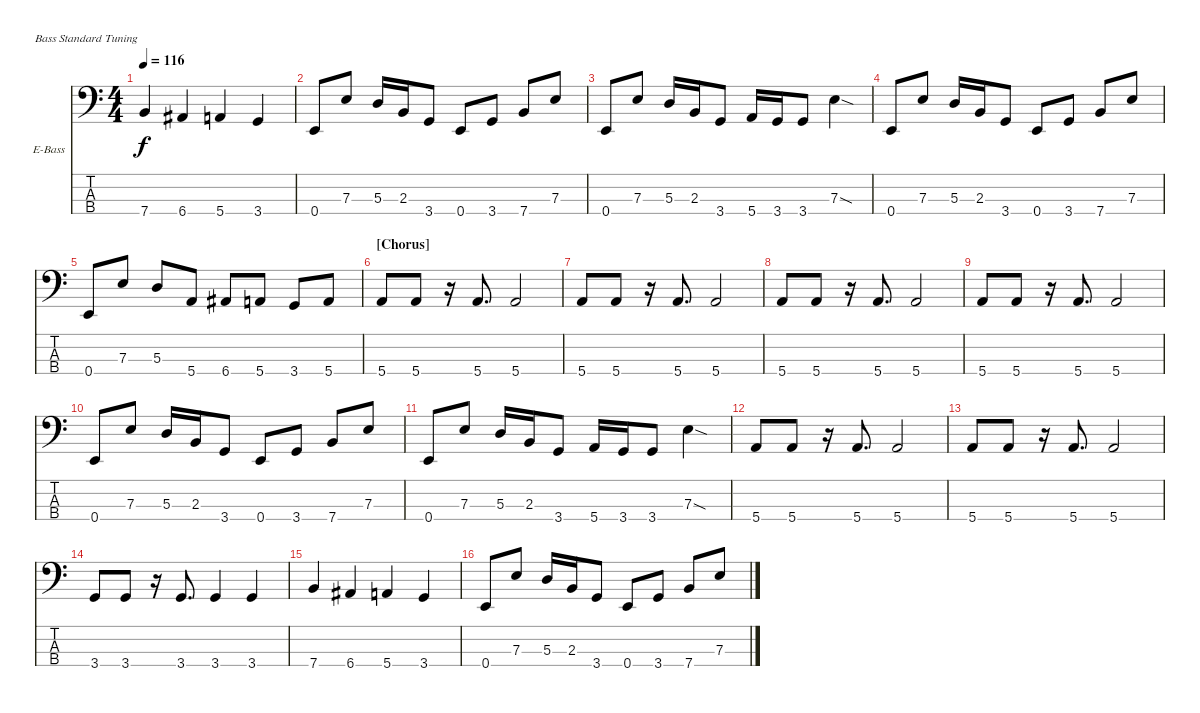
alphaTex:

\bracketExtendMode nobrackets
\firstSystemTrackNameOrientation horizontal
\otherSystemsTrackNameOrientation horizontal
\track ("Bass" "E-Bass") {instrument electricbassfinger}
\staff {score tabs}
\tuning (G2 D2 A1 E1)
\ts (4 4)
\tempo 116
\clef f4
\ks c
7.4.4{dy f} 6.4.4 5.4.4 3.4.4 |
0.4.8 7.3.8 5.3.16 2.3.16 3.4.8 0.4.8 3.4.8 7.4.8 7.3.8 |
0.4.8 7.3.8 5.3.16 2.3.16 3.4.8 5.4.16 3.4.16 3.4.8 7.3{sod}.4 |
0.4.8 7.3.8 5.3.16 2.3.16 3.4.8 0.4.8 3.4.8 7.4.8 7.3.8 |
0.4.8 7.3.8 5.3.8 5.4.8 6.4.8 5.4.8 3.4.8 5.4.8 |
\section ("" "[Chorus]")
5.4.8 5.4.8 r.16 5.4.8{d} 5.4.2 |
5.4.8 5.4.8 r.16 5.4.8{d} 5.4.2 |
5.4.8 5.4.8 r.16 5.4.8{d} 5.4.2 |
5.4.8 5.4.8 r.16 5.4.8{d} 5.4.2 |
0.4.8 7.3.8 5.3.16 2.3.16 3.4.8 0.4.8 3.4.8 7.4.8 7.3.8 |
0.4.8 7.3.8 5.3.16 2.3.16 3.4.8 5.4.16 3.4.16 3.4.8 7.3{sod}.4 |
5.4.8 5.4.8 r.16 5.4.8{d} 5.4.2 |
5.4.8 5.4.8 r.16 5.4.8{d} 5.4.2 |
3.4.8 3.4.8 r.16 3.4.8{d} 3.4.4 3.4.4 |
7.4.4 6.4.4 5.4.4 3.4.4 |
0.4.8 7.3.8 5.3.16 2.3.16 3.4.8 0.4.8 3.4.8 7.4.8 7.3.8
